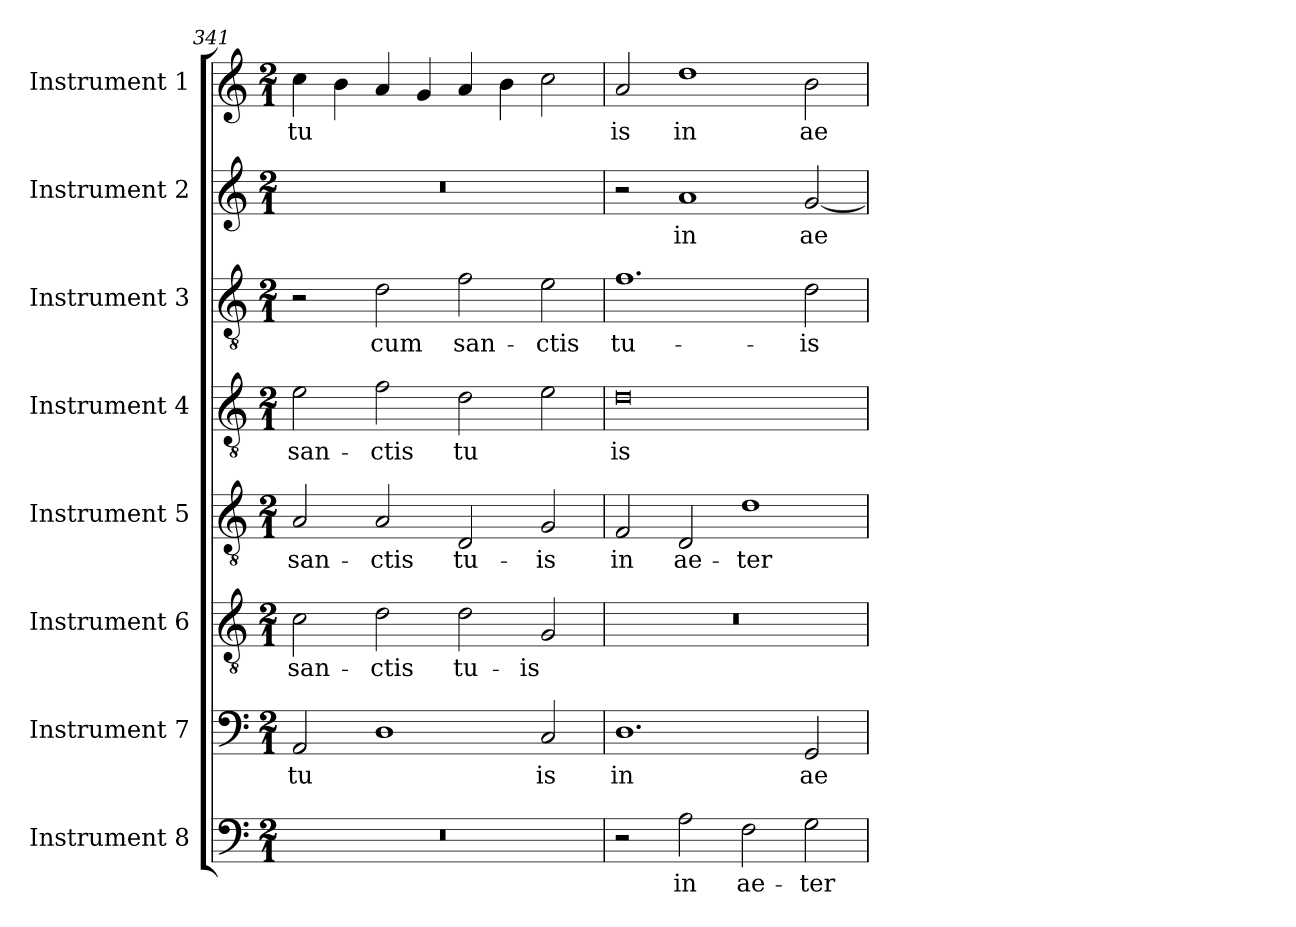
**kern	**text	**kern	**text	**kern	**text	**kern	**text	**kern	**text	**kern	**text	**kern	**text	**kern	**text
*part8	*part8	*part7	*part7	*part6	*part6	*part5	*part5	*part4	*part4	*part3	*part3	*part2	*part2	*part1	*part1
*staff8	*staff8	*staff7	*staff7	*staff6	*staff6	*staff5	*staff5	*staff4	*staff4	*staff3	*staff3	*staff2	*staff2	*staff1	*staff1
*I"Instrument 8	*	*I"Instrument 7	*	*I"Instrument 6	*	*I"Instrument 5	*	*I"Instrument 4	*	*I"Instrument 3	*	*I"Instrument 2	*	*I"Instrument 1	*
*clefF4	*	*clefF4	*	*clefGv2	*	*clefGv2	*	*clefGv2	*	*clefGv2	*	*clefG2	*	*clefG2	*
*k[]	*	*k[]	*	*k[]	*	*k[]	*	*k[]	*	*k[]	*	*k[]	*	*k[]	*
*C:	*	*C:	*	*C:	*	*C:	*	*C:	*	*C:	*	*C:	*	*C:	*
*M2/1	*	*M2/1	*	*M2/1	*	*M2/1	*	*M2/1	*	*M2/1	*	*M2/1	*	*M2/1	*
=341	=341	=341	=341	=341	=341	=341	=341	=341	=341	=341	=341	=341	=341	=341	=341
!	!	!	!LO:LY:b:cj	!	!LO:LY:b:cj	!	!LO:LY:b:cj	!	!LO:LY:b:cj	!	!	!	!	!	!LO:LY:b:cj
0r	.	2AA/	tu-	2c\	san-	2A/	san-	2e\	san-	2r	.	0r	.	4cc\	tu-
!	!	!	!	!	!	!	!	!	!	!	!	!	!	!	!LO:LY:b:cj
.	.	.	.	.	.	.	.	.	.	.	.	.	.	4b\	--
!	!	!	!LO:LY:b:cj	!	!LO:LY:b:cj	!	!LO:LY:b:cj	!	!LO:LY:b:cj	!	!LO:LY:b:cj	!	!	!	!LO:LY:b:cj
.	.	1D	--	2d\	-ctis	2A/	-ctis	2f\	-ctis	2d\	cum	.	.	4a/	--
!	!	!	!	!	!	!	!	!	!	!	!	!	!	!	!LO:LY:b:cj
.	.	.	.	.	.	.	.	.	.	.	.	.	.	4g/	--
!	!	!	!	!	!LO:LY:b:cj	!	!LO:LY:b:cj	!	!LO:LY:b:cj	!	!LO:LY:b:cj	!	!	!	!LO:LY:b:cj
.	.	.	.	2d\	tu-	2D/	tu-	2d\	tu-	2f\	san-	.	.	4a/	--
!	!	!	!	!	!	!	!	!	!	!	!	!	!	!	!LO:LY:b:cj
.	.	.	.	.	.	.	.	.	.	.	.	.	.	4b\	--
!	!	!	!LO:LY:b:cj	!	!LO:LY:b:cj	!	!LO:LY:b:cj	!	!LO:LY:b:cj	!	!LO:LY:b:cj	!	!	!	!LO:LY:b:cj
.	.	2C/	-is	2G/	-is	2G/	-is	2e\	--	2e\	-ctis	.	.	2cc\	--
!!LO:PB:g=z
=342	=342	=342	=342	=342	=342	=342	=342	=342	=342	=342	=342	=342	=342	=342	=342
!	!	!	!LO:LY:b:cj	!	!	!	!LO:LY:b:cj	!	!LO:LY:b:cj	!	!LO:LY:b:cj	!	!	!	!LO:LY:b:cj
2r	.	1.D	in	0r	.	2F/	in	0d	-is	1.f	tu-	2r	.	2a/	-is
!	!LO:LY:b:cj	!	!	!	!	!	!LO:LY:b:cj	!	!	!	!	!	!LO:LY:b:cj	!	!LO:LY:b:cj
2A\	in	.	.	.	.	2D/	ae-	.	.	.	.	1a	in	1dd	in
!	!LO:LY:b:cj	!	!	!	!	!	!LO:LY:b:cj	!	!	!	!	!	!	!	!
2F\	ae-	.	.	.	.	1d	-ter-	.	.	.	.	.	.	.	.
!	!LO:LY:b:cj	!	!LO:LY:b:cj	!	!	!	!	!	!	!	!LO:LY:b:cj	!	!LO:LY:b:cj	!	!LO:LY:b:cj
2G\	-ter-	2GG/	ae-	.	.	.	.	.	.	2d\	-is	[<2g/	ae-	2b\	ae-
=	=	=	=	=	=	=	=	=	=	=	=	=	=	=	=
*-	*-	*-	*-	*-	*-	*-	*-	*-	*-	*-	*-	*-	*-	*-	*-
